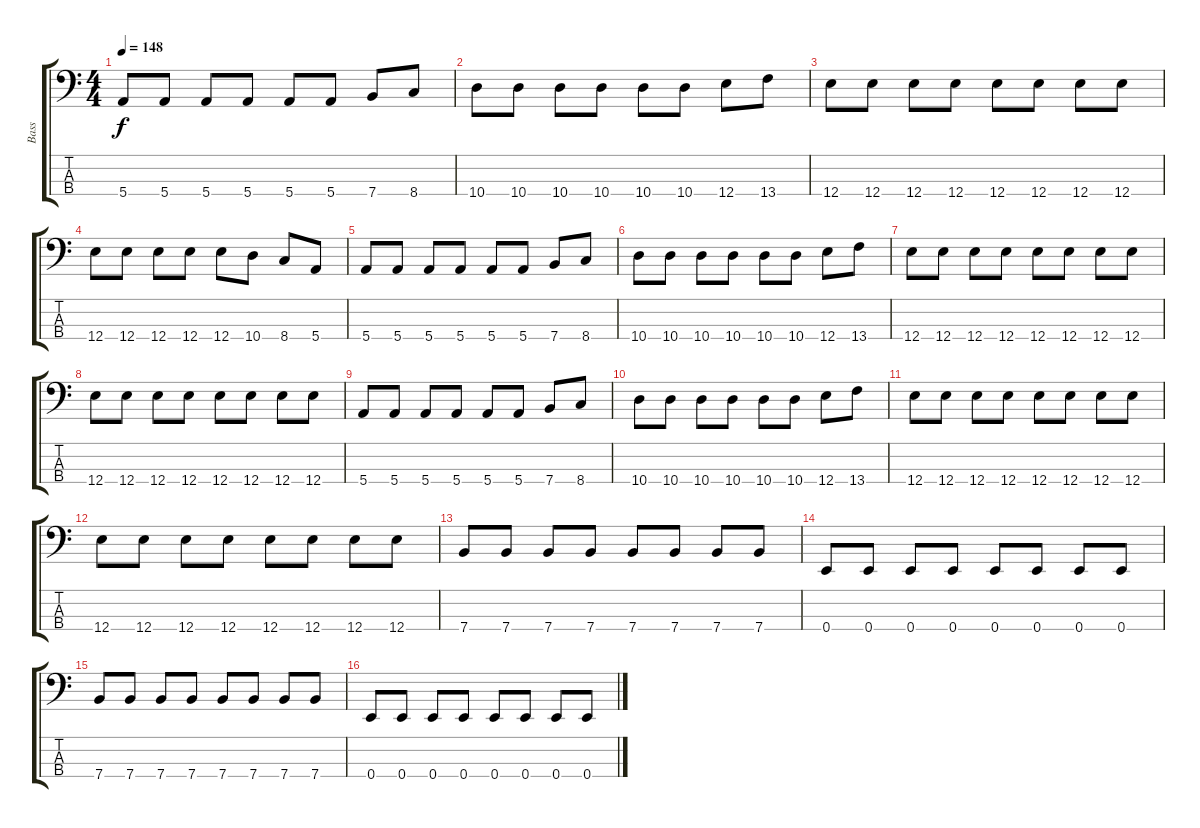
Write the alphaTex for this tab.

\track ("Bass" "Bass") {instrument electricbassfinger}
\staff {score tabs}
\tuning (G2 D2 A1 E1) {hide}
\ts (4 4)
\tempo 148
\clef f4
\ks c
5.4.8{dy f} 5.4.8 5.4.8 5.4.8 5.4.8 5.4.8 7.4.8 8.4.8 |
10.4.8 10.4.8 10.4.8 10.4.8 10.4.8 10.4.8 12.4.8 13.4.8 |
12.4.8 12.4.8 12.4.8 12.4.8 12.4.8 12.4.8 12.4.8 12.4.8 |
12.4.8 12.4.8 12.4.8 12.4.8 12.4.8 10.4.8 8.4.8 5.4.8 |
5.4.8 5.4.8 5.4.8 5.4.8 5.4.8 5.4.8 7.4.8 8.4.8 |
10.4.8 10.4.8 10.4.8 10.4.8 10.4.8 10.4.8 12.4.8 13.4.8 |
12.4.8 12.4.8 12.4.8 12.4.8 12.4.8 12.4.8 12.4.8 12.4.8 |
12.4.8 12.4.8 12.4.8 12.4.8 12.4.8 12.4.8 12.4.8 12.4.8 |
5.4.8 5.4.8 5.4.8 5.4.8 5.4.8 5.4.8 7.4.8 8.4.8 |
10.4.8 10.4.8 10.4.8 10.4.8 10.4.8 10.4.8 12.4.8 13.4.8 |
12.4.8 12.4.8 12.4.8 12.4.8 12.4.8 12.4.8 12.4.8 12.4.8 |
12.4.8 12.4.8 12.4.8 12.4.8 12.4.8 12.4.8 12.4.8 12.4.8 |
7.4.8 7.4.8 7.4.8 7.4.8 7.4.8 7.4.8 7.4.8 7.4.8 |
0.4.8 0.4.8 0.4.8 0.4.8 0.4.8 0.4.8 0.4.8 0.4.8 |
7.4.8 7.4.8 7.4.8 7.4.8 7.4.8 7.4.8 7.4.8 7.4.8 |
0.4.8 0.4.8 0.4.8 0.4.8 0.4.8 0.4.8 0.4.8 0.4.8
